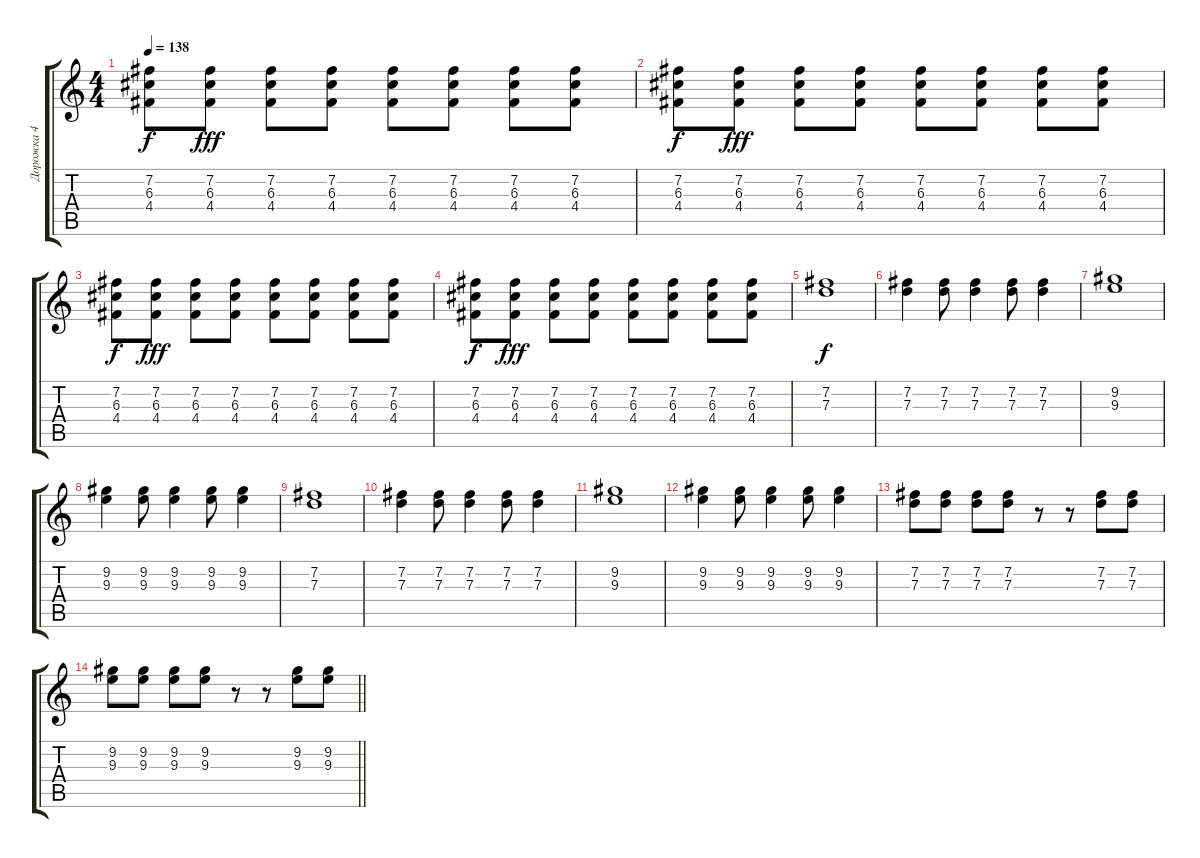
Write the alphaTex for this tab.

\track ("Дорожка 4" "Дорожка 4") {instrument distortionguitar}
\staff {score tabs}
\tuning (E4 B3 G3 D3 A2 E2) {hide}
\ts (4 4)
\tempo 138
\clef g2
\ks c
(7.2 6.3 4.4).8{dy f} (7.2 6.3 4.4).8{dy fff} (7.2 6.3 4.4).8 (7.2 6.3 4.4).8 (7.2 6.3 4.4).8 (7.2 6.3 4.4).8 (7.2 6.3 4.4).8 (7.2 6.3 4.4).8 |
(7.2 6.3 4.4).8{dy f} (7.2 6.3 4.4).8{dy fff} (7.2 6.3 4.4).8 (7.2 6.3 4.4).8 (7.2 6.3 4.4).8 (7.2 6.3 4.4).8 (7.2 6.3 4.4).8 (7.2 6.3 4.4).8 |
(7.2 6.3 4.4).8{dy f} (7.2 6.3 4.4).8{dy fff} (7.2 6.3 4.4).8 (7.2 6.3 4.4).8 (7.2 6.3 4.4).8 (7.2 6.3 4.4).8 (7.2 6.3 4.4).8 (7.2 6.3 4.4).8 |
(7.2 6.3 4.4).8{dy f} (7.2 6.3 4.4).8{dy fff} (7.2 6.3 4.4).8 (7.2 6.3 4.4).8 (7.2 6.3 4.4).8 (7.2 6.3 4.4).8 (7.2 6.3 4.4).8 (7.2 6.3 4.4).8 |
(7.2 7.3).1{dy f} |
(7.2 7.3).4 (7.2 7.3).8 (7.2 7.3).4 (7.2 7.3).8 (7.2 7.3).4 |
(9.2 9.3).1 |
(9.2 9.3).4 (9.2 9.3).8 (9.2 9.3).4 (9.2 9.3).8 (9.2 9.3).4 |
(7.2 7.3).1 |
(7.2 7.3).4 (7.2 7.3).8 (7.2 7.3).4 (7.2 7.3).8 (7.2 7.3).4 |
(9.2 9.3).1 |
(9.2 9.3).4 (9.2 9.3).8 (9.2 9.3).4 (9.2 9.3).8 (9.2 9.3).4 |
(7.2 7.3).8 (7.2 7.3).8 (7.2 7.3).8 (7.2 7.3).8 r.8 r.8 (7.2 7.3).8 (7.2 7.3).8 |
\barLineRight lightlight
(9.2 9.3).8 (9.2 9.3).8 (9.2 9.3).8 (9.2 9.3).8 r.8 r.8 (9.2 9.3).8 (9.2 9.3).8
